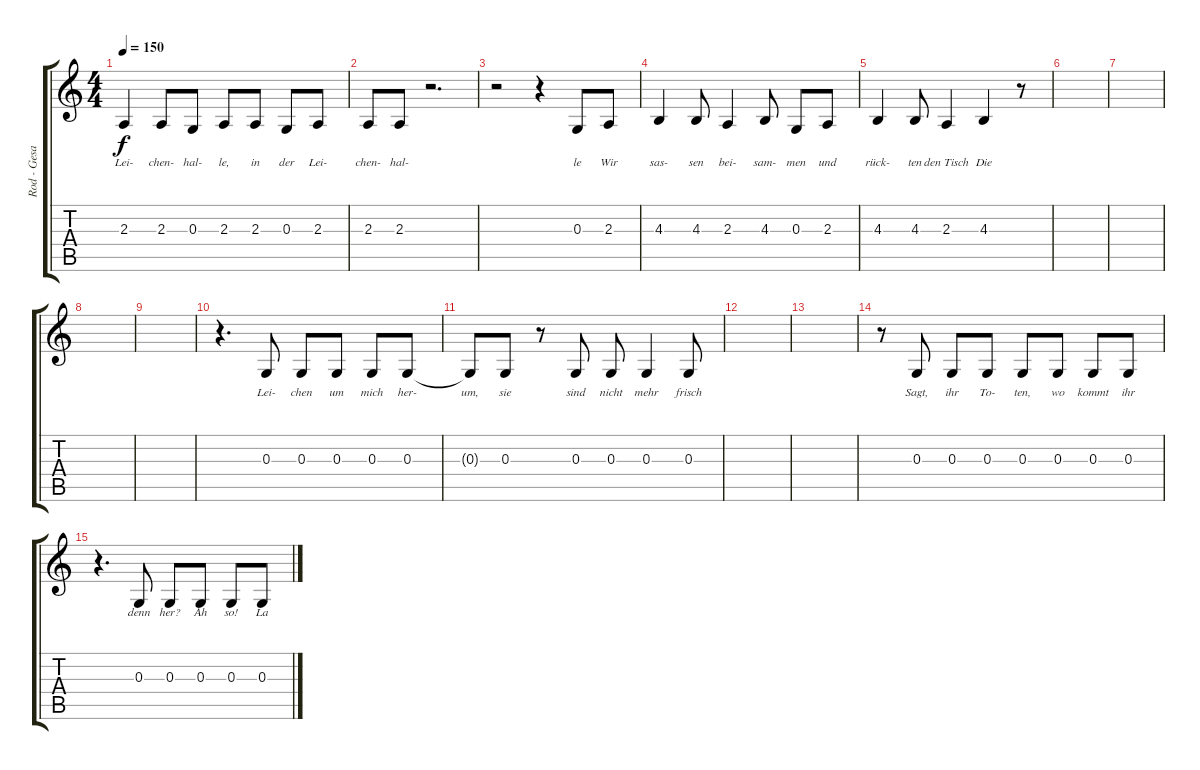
\track ("Rod - Gesang" "Rod - Gesa") {instrument lead8bassandlead}
\staff {score tabs}
\tuning (E4 B3 G3 D3 A2 E2) {hide}
\ts (4 4)
\tempo 150
\clef g2
\ks c
2.3.4{lyrics (0 "Lei-") lyrics (1 "") lyrics (2 "") lyrics (3 "") lyrics (4 "") dy f} 2.3.8{lyrics (0 "chen-") lyrics (1 "") lyrics (2 "") lyrics (3 "") lyrics (4 "")} 0.3.8{lyrics (0 "hal-") lyrics (1 "") lyrics (2 "") lyrics (3 "") lyrics (4 "")} 2.3.8{lyrics (0 "le,") lyrics (1 "") lyrics (2 "") lyrics (3 "") lyrics (4 "")} 2.3.8{lyrics (0 "in") lyrics (1 "") lyrics (2 "") lyrics (3 "") lyrics (4 "")} 0.3.8{lyrics (0 "der") lyrics (1 "") lyrics (2 "") lyrics (3 "") lyrics (4 "")} 2.3.8{lyrics (0 "Lei-") lyrics (1 "") lyrics (2 "") lyrics (3 "") lyrics (4 "")} |
2.3.8{lyrics (0 "chen-") lyrics (1 "") lyrics (2 "") lyrics (3 "") lyrics (4 "")} 2.3.8{lyrics (0 "hal-") lyrics (1 "") lyrics (2 "") lyrics (3 "") lyrics (4 "")} r.2{d} |
r.2 r.4 0.3.8{lyrics (0 "le") lyrics (1 "") lyrics (2 "") lyrics (3 "") lyrics (4 "")} 2.3.8{lyrics (0 "Wir") lyrics (1 "") lyrics (2 "") lyrics (3 "") lyrics (4 "")} |
4.3.4{lyrics (0 "sas-") lyrics (1 "") lyrics (2 "") lyrics (3 "") lyrics (4 "")} 4.3.8{lyrics (0 "sen") lyrics (1 "") lyrics (2 "") lyrics (3 "") lyrics (4 "")} 2.3.4{lyrics (0 "bei-") lyrics (1 "") lyrics (2 "") lyrics (3 "") lyrics (4 "")} 4.3.8{lyrics (0 "sam-") lyrics (1 "") lyrics (2 "") lyrics (3 "") lyrics (4 "")} 0.3.8{lyrics (0 "men") lyrics (1 "") lyrics (2 "") lyrics (3 "") lyrics (4 "")} 2.3.8{lyrics (0 "und") lyrics (1 "") lyrics (2 "") lyrics (3 "") lyrics (4 "")} |
4.3.4{lyrics (0 "rück-") lyrics (1 "") lyrics (2 "") lyrics (3 "") lyrics (4 "")} 4.3.8{lyrics (0 "ten") lyrics (1 "") lyrics (2 "") lyrics (3 "") lyrics (4 "")} 2.3.4{lyrics (0 "den Tisch") lyrics (1 "") lyrics (2 "") lyrics (3 "") lyrics (4 "")} 4.3.4{lyrics (0 "Die") lyrics (1 "") lyrics (2 "") lyrics (3 "") lyrics (4 "")} r.8 |
|
|
|
|
r.4{d} 0.3.8{lyrics (0 "Lei-") lyrics (1 "") lyrics (2 "") lyrics (3 "") lyrics (4 "")} 0.3.8{lyrics (0 "chen") lyrics (1 "") lyrics (2 "") lyrics (3 "") lyrics (4 "")} 0.3.8{lyrics (0 "um") lyrics (1 "") lyrics (2 "") lyrics (3 "") lyrics (4 "")} 0.3.8{lyrics (0 "mich") lyrics (1 "") lyrics (2 "") lyrics (3 "") lyrics (4 "")} 0.3.8{lyrics (0 "her-") lyrics (1 "") lyrics (2 "") lyrics (3 "") lyrics (4 "")} |
0.3{t}.8{lyrics (0 "um,") lyrics (1 "") lyrics (2 "") lyrics (3 "") lyrics (4 "")} 0.3.8{lyrics (0 "sie") lyrics (1 "") lyrics (2 "") lyrics (3 "") lyrics (4 "")} r.8 0.3.8{lyrics (0 "sind") lyrics (1 "") lyrics (2 "") lyrics (3 "") lyrics (4 "")} 0.3.8{lyrics (0 "nicht") lyrics (1 "") lyrics (2 "") lyrics (3 "") lyrics (4 "")} 0.3.4{lyrics (0 "mehr") lyrics (1 "") lyrics (2 "") lyrics (3 "") lyrics (4 "")} 0.3.8{lyrics (0 "frisch") lyrics (1 "") lyrics (2 "") lyrics (3 "") lyrics (4 "")} |
|
|
r.8 0.3.8{lyrics (0 "Sagt,") lyrics (1 "") lyrics (2 "") lyrics (3 "") lyrics (4 "")} 0.3.8{lyrics (0 "ihr") lyrics (1 "") lyrics (2 "") lyrics (3 "") lyrics (4 "")} 0.3.8{lyrics (0 "To-") lyrics (1 "") lyrics (2 "") lyrics (3 "") lyrics (4 "")} 0.3.8{lyrics (0 "ten,") lyrics (1 "") lyrics (2 "") lyrics (3 "") lyrics (4 "")} 0.3.8{lyrics (0 "wo") lyrics (1 "") lyrics (2 "") lyrics (3 "") lyrics (4 "")} 0.3.8{lyrics (0 "kommt") lyrics (1 "") lyrics (2 "") lyrics (3 "") lyrics (4 "")} 0.3.8{lyrics (0 "ihr") lyrics (1 "") lyrics (2 "") lyrics (3 "") lyrics (4 "")} |
r.4{d} 0.3.8{lyrics (0 "denn") lyrics (1 "") lyrics (2 "") lyrics (3 "") lyrics (4 "")} 0.3.8{lyrics (0 "her?") lyrics (1 "") lyrics (2 "") lyrics (3 "") lyrics (4 "")} 0.3.8{lyrics (0 "Ah") lyrics (1 "") lyrics (2 "") lyrics (3 "") lyrics (4 "")} 0.3.8{lyrics (0 "so!") lyrics (1 "") lyrics (2 "") lyrics (3 "") lyrics (4 "")} 0.3.8{lyrics (0 "La") lyrics (1 "") lyrics (2 "") lyrics (3 "") lyrics (4 "")}
